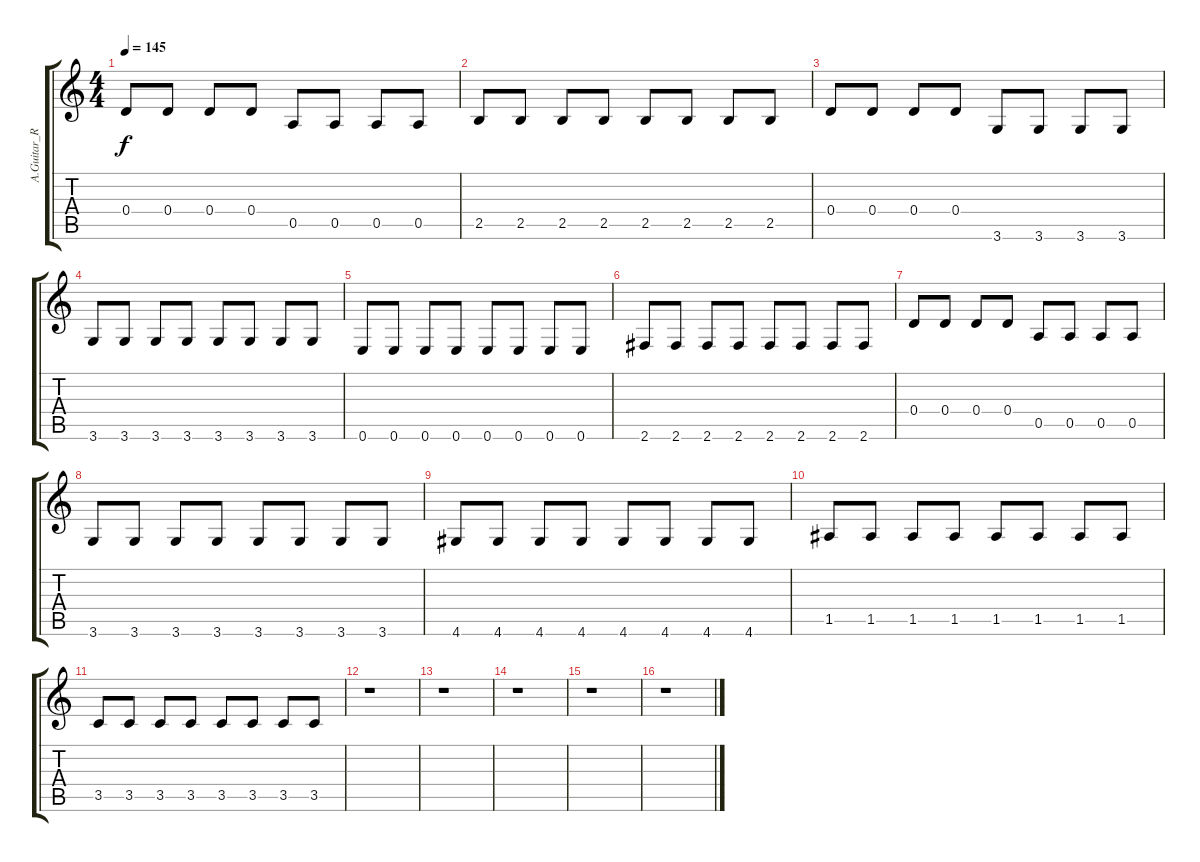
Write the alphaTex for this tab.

\track ("A.Guitar_R" "A.Guitar_R") {instrument acousticguitarnylon}
\staff {score tabs}
\tuning (E4 B3 G3 D3 A2 E2) {hide}
\ts (4 4)
\tempo 145
\clef g2
\ks c
0.4.8{dy f} 0.4.8 0.4.8 0.4.8 0.5.8 0.5.8 0.5.8 0.5.8 |
2.5.8 2.5.8 2.5.8 2.5.8 2.5.8 2.5.8 2.5.8 2.5.8 |
0.4.8 0.4.8 0.4.8 0.4.8 3.6.8 3.6.8 3.6.8 3.6.8 |
3.6.8 3.6.8 3.6.8 3.6.8 3.6.8 3.6.8 3.6.8 3.6.8 |
0.6.8 0.6.8 0.6.8 0.6.8 0.6.8 0.6.8 0.6.8 0.6.8 |
2.6.8 2.6.8 2.6.8 2.6.8 2.6.8 2.6.8 2.6.8 2.6.8 |
0.4.8 0.4.8 0.4.8 0.4.8 0.5.8 0.5.8 0.5.8 0.5.8 |
3.6.8 3.6.8 3.6.8 3.6.8 3.6.8 3.6.8 3.6.8 3.6.8 |
4.6.8 4.6.8 4.6.8 4.6.8 4.6.8 4.6.8 4.6.8 4.6.8 |
1.5.8 1.5.8 1.5.8 1.5.8 1.5.8 1.5.8 1.5.8 1.5.8 |
3.5.8 3.5.8 3.5.8 3.5.8 3.5.8 3.5.8 3.5.8 3.5.8 |
r.1 |
r.1 |
r.1 |
r.1 |
r.1
